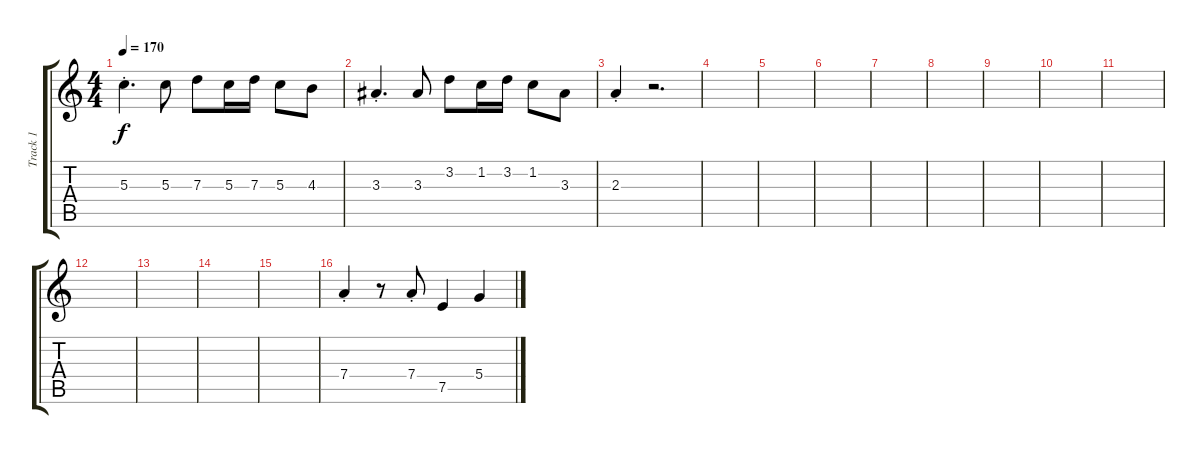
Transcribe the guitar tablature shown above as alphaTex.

\track ("Track 1" "Track 1") {instrument acousticguitarsteel}
\staff {score tabs}
\tuning (E4 B3 G3 D3 A2 E2) {hide}
\ts (4 4)
\tempo 170
\clef g2
\ks c
5.3{st}.4{d dy f} 5.3.8 7.3.8 5.3.16 7.3.16 5.3.8 4.3.8 |
3.3{st}.4{d} 3.3.8 3.2.8 1.2.16 3.2.16 1.2.8 3.3.8 |
2.3{st}.4 r.2{d} |
|
|
|
|
|
|
|
|
|
|
|
|
7.4{st}.4 r.8 7.4{st}.8 7.5.4 5.4.4
